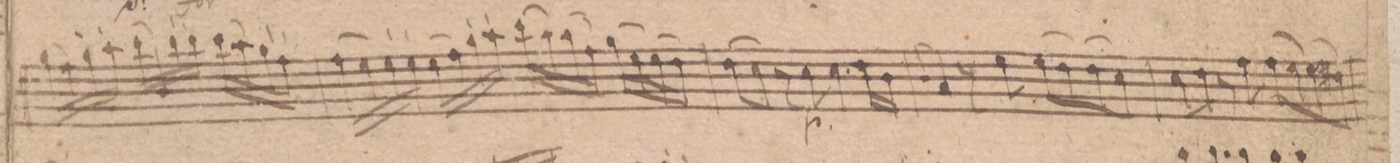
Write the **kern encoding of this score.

**kern	**dynam
*I"Violino Primo	*
*clefG2	*
*k[f#c#]	*
*met(c)	*
*M4/4	*
(16gg\LL	.
16ff#\)	.
16gg`\	.
16aa`\JJ	.
(16bb\LL	.
16b/)	.
16bb`\	.
16bb`\JJ	.
(16bb\LL	.
16aa\)	.
16gg`\	.
16ff#`\JJ	.
=54	=54
(16ff#\LL	.
16ee\)	.
16ee`\	.
16ee`\JJ	.
(16ee\LL	.
16ff#\)	.
16gg`\	.
16aa`\JJ	.
(16bb\LL	.
16aa\)	.
(16aa\	.
16ff#\JJ)	.
(16gg\LL	.
16ee\)	.
(16ee\	.
16dd\JJ)	.
=55	=55
(8dd\L	.
8cc#\J)	.
8r	.
8cc#\	p
4.cc#\	.
16dd\LL	.
16b\JJ	.
=56	=56
8qqb/	.
4a/	.
8r	.
8ee\	.
(8ee\L	.
8dd\)	.
(8dd\	.
8cc#\J)	.
=57	=57
8cc#\L	.
8dd\J	.
8r	.
8ff#\	.
(8ff#\L	.
8ee\)	.
(8ee\	.
8dd#X\J)	.
=58	=58
*-	*-
